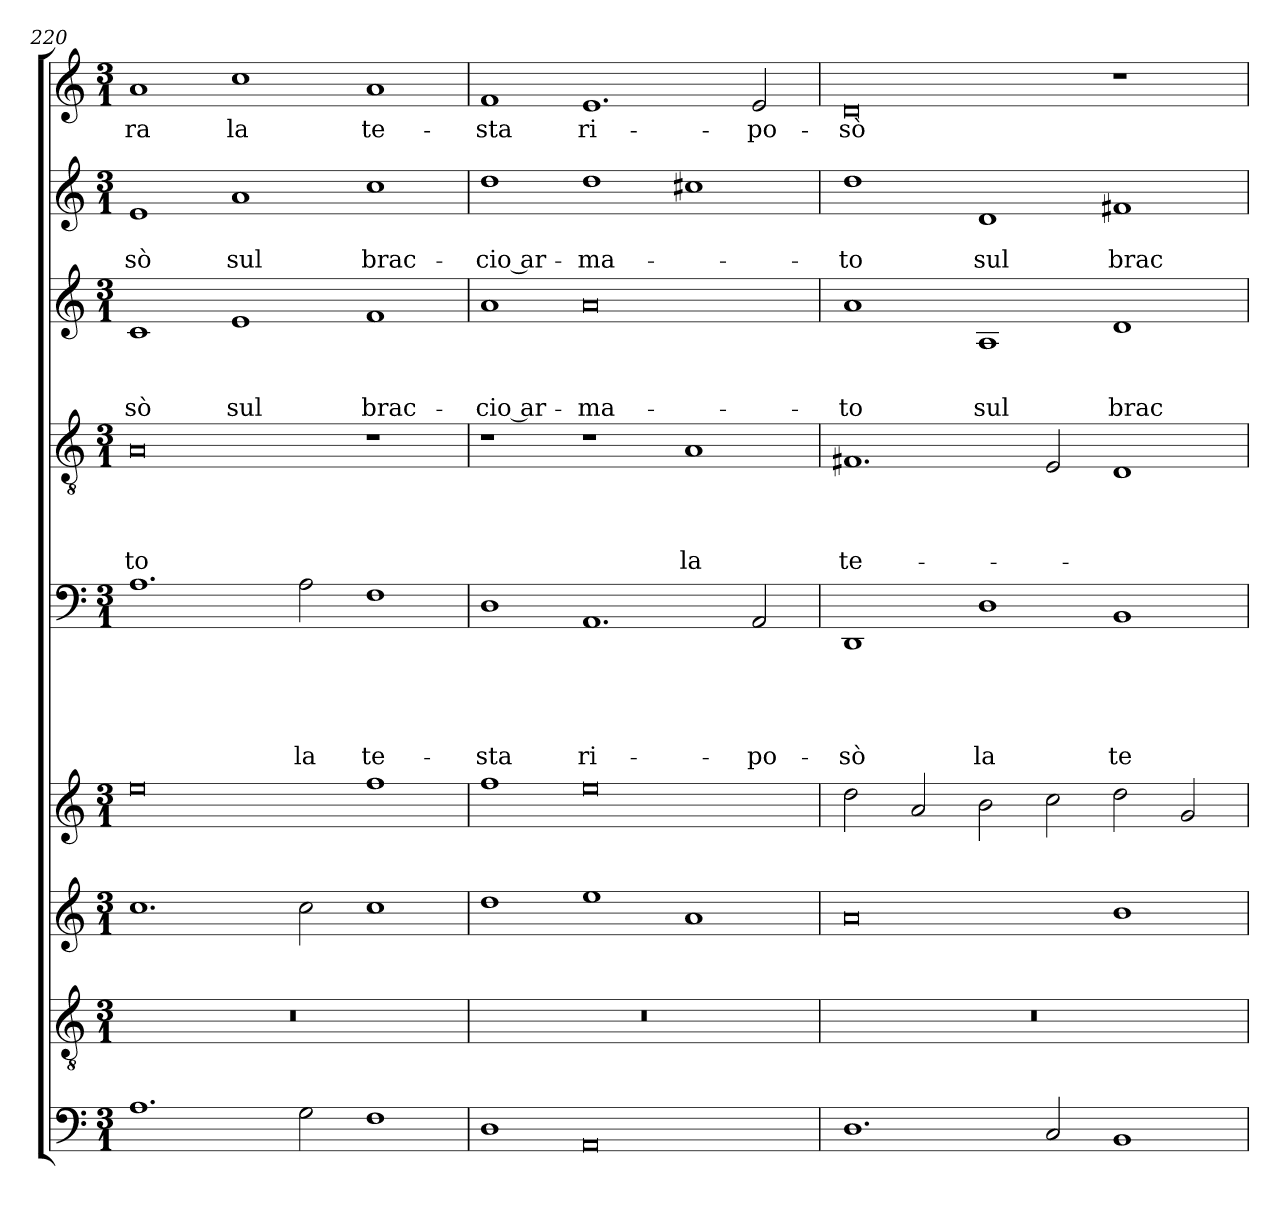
**kern	**kern	**kern	**kern	**kern	**text	**text	**text	**text	**text	**kern	**text	**text	**text	**text	**kern	**text	**text	**text	**kern	**text	**text	**kern	**text
*part9	*part8	*part7	*part6	*part5	*part5	*part5	*part5	*part5	*part5	*part4	*part4	*part4	*part4	*part4	*part3	*part3	*part3	*part3	*part2	*part2	*part2	*part1	*part1
*staff9	*staff8	*staff7	*staff6	*staff5	*staff5	*staff5	*staff5	*staff5	*staff5	*staff4	*staff4	*staff4	*staff4	*staff4	*staff3	*staff3	*staff3	*staff3	*staff2	*staff2	*staff2	*staff1	*staff1
*clefF4	*clefGv2	*clefG2	*clefG2	*clefF4	*	*	*	*	*	*clefGv2	*	*	*	*	*clefG2	*	*	*	*clefG2	*	*	*clefG2	*
*k[]	*k[]	*k[]	*k[]	*k[]	*	*	*	*	*	*k[]	*	*	*	*	*k[]	*	*	*	*k[]	*	*	*k[]	*
*C:	*C:	*C:	*C:	*C:	*	*	*	*	*	*C:	*	*	*	*	*C:	*	*	*	*C:	*	*	*C:	*
*M3/1	*M3/1	*M3/1	*M3/1	*M3/1	*	*	*	*	*	*M3/1	*	*	*	*	*M3/1	*	*	*	*M3/1	*	*	*M3/1	*
=220	=220	=220	=220	=220	=220	=220	=220	=220	=220	=220	=220	=220	=220	=220	=220	=220	=220	=220	=220	=220	=220	=220	=220
!	!	!	!	!	!	!	!	!	!	!	!	!	!	!LO:LY:b	!	!	!	!LO:LY:b	!	!	!LO:LY:b	!	!LO:LY:b
1.A	0.r	1.cc	0ee	1.A	.	.	.	.	.	0A	.	.	.	-to	1c	.	.	-sò	1e	.	-sò	1a	-ra
!	!	!	!	!	!	!	!	!	!	!	!	!	!	!	!	!	!	!LO:LY:b	!	!	!LO:LY:b	!	!LO:LY:b
.	.	.	.	.	.	.	.	.	.	.	.	.	.	.	1e	.	.	sul	1a	.	sul	1cc	la
!	!	!	!	!	!	!	!	!	!LO:LY:b	!	!	!	!	!	!	!	!	!	!	!	!	!	!
2G\	.	2cc\	.	2A\	.	.	.	.	la	.	.	.	.	.	.	.	.	.	.	.	.	.	.
!	!	!	!	!	!	!	!	!	!LO:LY:b	!	!	!	!	!	!	!	!	!LO:LY:b	!	!	!LO:LY:b	!	!LO:LY:b
1F	.	1cc	1ff	1F	.	.	.	.	te-	1r	.	.	.	.	1f	.	.	brac-	1cc	.	brac-	1a	te-
=221	=221	=221	=221	=221	=221	=221	=221	=221	=221	=221	=221	=221	=221	=221	=221	=221	=221	=221	=221	=221	=221	=221	=221
!	!	!	!	!	!	!	!	!	!LO:LY:b	!	!	!	!	!	!	!	!	!LO:LY:b	!	!	!LO:LY:b	!	!LO:LY:b
1D	0.r	1dd	1ff	1D	.	.	.	.	-sta	1r	.	.	.	.	1a	.	.	-cio ar-	1dd	.	-cio ar-	1f	-sta
!	!	!	!	!	!	!	!	!	!LO:LY:b	!	!	!	!	!	!	!	!	!LO:LY:b	!	!	!LO:LY:b	!	!LO:LY:b
0AA	.	1ee	0ee	1.AA	.	.	.	.	ri-	1r	.	.	.	.	0a	.	.	-ma-	1dd	.	-ma-	1.e	ri-
!	!	!	!	!	!	!	!	!	!	!	!	!	!	!LO:LY:b	!	!	!	!	!	!	!	!	!
.	.	1a	.	.	.	.	.	.	.	1A	.	.	.	la	.	.	.	.	1cc#X	.	.	.	.
!	!	!	!	!	!	!	!	!	!LO:LY:b	!	!	!	!	!	!	!	!	!	!	!	!	!	!LO:LY:b
.	.	.	.	2AA/	.	.	.	.	-po-	.	.	.	.	.	.	.	.	.	.	.	.	2e/	-po-
!!LO:PB:g=z
=222	=222	=222	=222	=222	=222	=222	=222	=222	=222	=222	=222	=222	=222	=222	=222	=222	=222	=222	=222	=222	=222	=222	=222
!	!	!	!	!	!	!	!	!	!LO:LY:b	!	!	!	!	!LO:LY:b	!	!	!	!LO:LY:b	!	!	!LO:LY:b	!	!LO:LY:b
1.D	0.r	0a	2dd\	1DD	.	.	.	.	-sò	1.F#X	.	.	.	te-	1a	.	.	-to	1dd	.	-to	0d	-sò
.	.	.	2a/	.	.	.	.	.	.	.	.	.	.	.	.	.	.	.	.	.	.	.	.
!	!	!	!	!	!	!	!	!	!LO:LY:b	!	!	!	!	!	!	!	!	!LO:LY:b	!	!	!LO:LY:b	!	!
.	.	.	2b\	1D	.	.	.	.	la	.	.	.	.	.	1A	.	.	sul	1d	.	sul	.	.
2C/	.	.	2cc\	.	.	.	.	.	.	2E/	.	.	.	.	.	.	.	.	.	.	.	.	.
!	!	!	!	!	!	!	!	!	!LO:LY:b	!	!	!	!	!	!	!	!	!LO:LY:b	!	!	!LO:LY:b	!	!
1BB	.	1b	2dd\	1BB	.	.	.	.	te-	1D	.	.	.	.	1d	.	.	brac-	1f#X	.	brac-	1r	.
.	.	.	2g/	.	.	.	.	.	.	.	.	.	.	.	.	.	.	.	.	.	.	.	.
=	=	=	=	=	=	=	=	=	=	=	=	=	=	=	=	=	=	=	=	=	=	=	=
*-	*-	*-	*-	*-	*-	*-	*-	*-	*-	*-	*-	*-	*-	*-	*-	*-	*-	*-	*-	*-	*-	*-	*-
